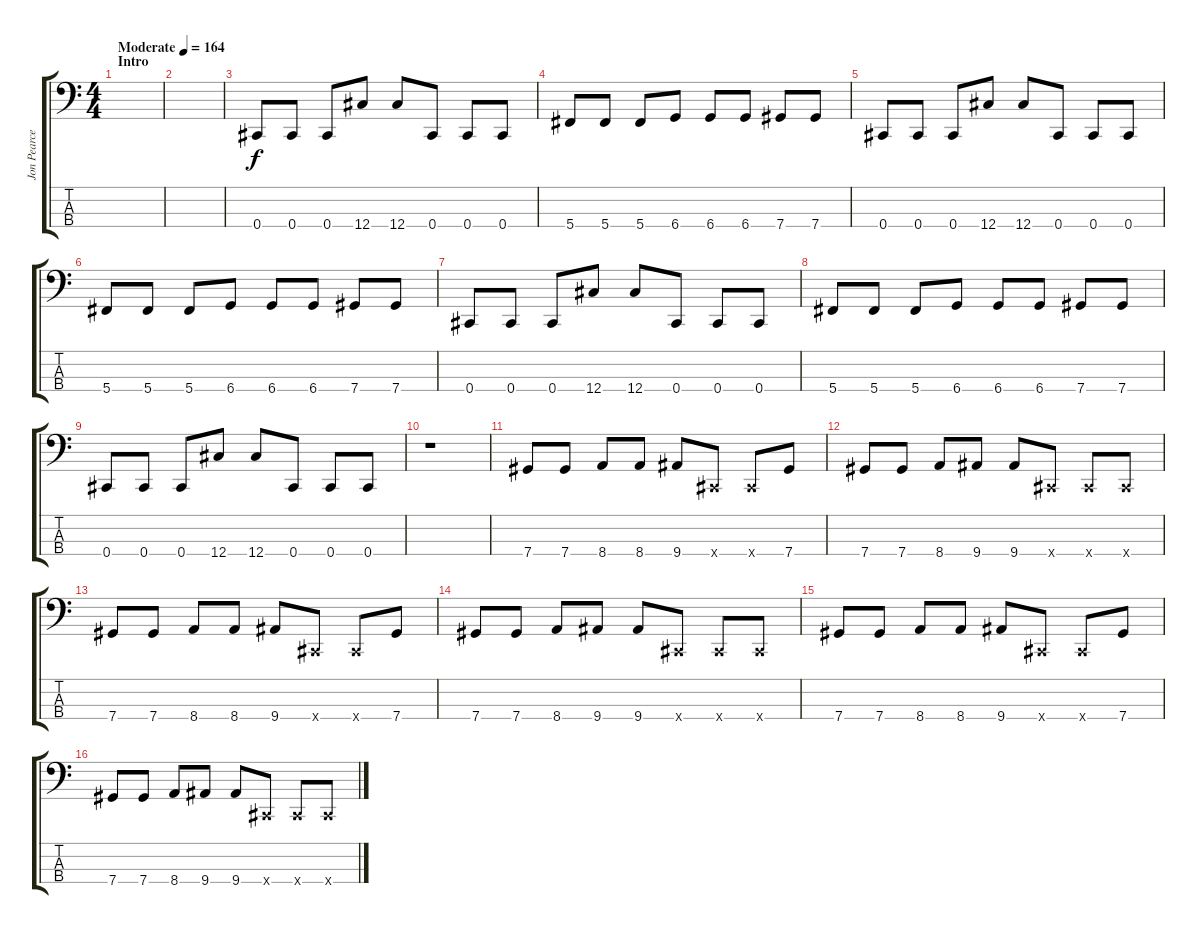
\track ("Jon Pearce" "Jon Pearce") {instrument electricbasspick}
\staff {score tabs}
\tuning (Gb2 Db2 Ab1 Db1) {hide}
\ts (4 4)
\section ("" "Intro")
\tempo (164 "Moderate")
\clef f4
\ks c
|
|
0.4.8 0.4.8 0.4.8 12.4.8 12.4.8 0.4.8 0.4.8 0.4.8 |
5.4.8 5.4.8 5.4.8 6.4.8 6.4.8 6.4.8 7.4.8 7.4.8 |
0.4.8 0.4.8 0.4.8 12.4.8 12.4.8 0.4.8 0.4.8 0.4.8 |
5.4.8 5.4.8 5.4.8 6.4.8 6.4.8 6.4.8 7.4.8 7.4.8 |
0.4.8 0.4.8 0.4.8 12.4.8 12.4.8 0.4.8 0.4.8 0.4.8 |
5.4.8 5.4.8 5.4.8 6.4.8 6.4.8 6.4.8 7.4.8 7.4.8 |
0.4.8 0.4.8 0.4.8 12.4.8 12.4.8 0.4.8 0.4.8 0.4.8 |
r.1 |
7.4.8 7.4.8 8.4.8 8.4.8 9.4.8 0.4{x}.8 0.4{x}.8 7.4.8 |
7.4.8 7.4.8 8.4.8 9.4.8 9.4.8 0.4{x}.8 0.4{x}.8 0.4{x}.8 |
7.4.8 7.4.8 8.4.8 8.4.8 9.4.8 0.4{x}.8 0.4{x}.8 7.4.8 |
7.4.8 7.4.8 8.4.8 9.4.8 9.4.8 0.4{x}.8 0.4{x}.8 0.4{x}.8 |
7.4.8 7.4.8 8.4.8 8.4.8 9.4.8 0.4{x}.8 0.4{x}.8 7.4.8 |
7.4.8 7.4.8 8.4.8 9.4.8 9.4.8 0.4{x}.8 0.4{x}.8 0.4{x}.8
